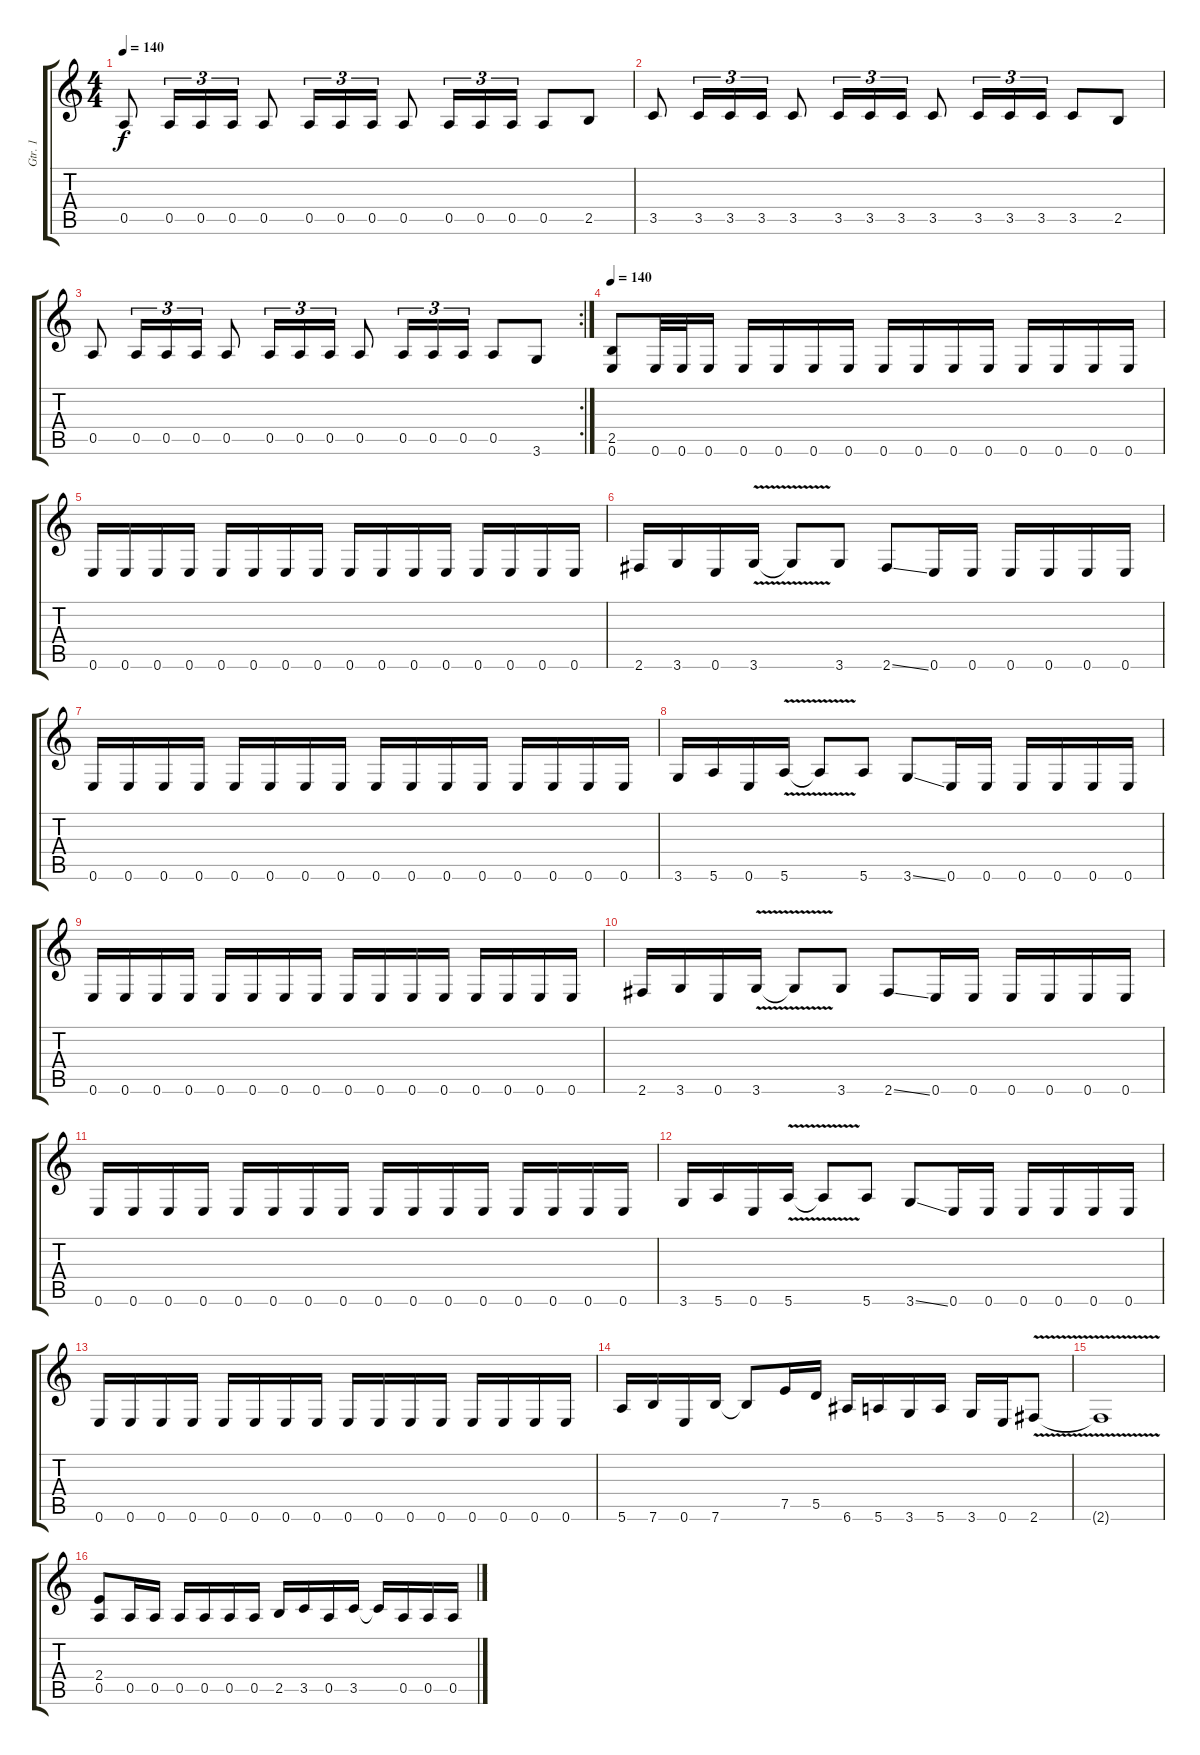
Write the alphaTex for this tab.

\track ("Gtr. 1" "Gtr. 1") {instrument distortionguitar}
\staff {score tabs}
\tuning (E4 B3 G3 D3 A2 E2) {hide}
\ts (4 4)
\tempo 140
\clef g2
\ks c
0.5.8{dy f} 0.5.16{tu (3 2)} 0.5.16{tu (3 2)} 0.5.16{tu (3 2)} 0.5.8 0.5.16{tu (3 2)} 0.5.16{tu (3 2)} 0.5.16{tu (3 2)} 0.5.8 0.5.16{tu (3 2)} 0.5.16{tu (3 2)} 0.5.16{tu (3 2)} 0.5.8 2.5.8 |
3.5.8 3.5.16{tu (3 2)} 3.5.16{tu (3 2)} 3.5.16{tu (3 2)} 3.5.8 3.5.16{tu (3 2)} 3.5.16{tu (3 2)} 3.5.16{tu (3 2)} 3.5.8 3.5.16{tu (3 2)} 3.5.16{tu (3 2)} 3.5.16{tu (3 2)} 3.5.8 2.5.8 |
\rc 2
0.5.8 0.5.16{tu (3 2)} 0.5.16{tu (3 2)} 0.5.16{tu (3 2)} 0.5.8 0.5.16{tu (3 2)} 0.5.16{tu (3 2)} 0.5.16{tu (3 2)} 0.5.8 0.5.16{tu (3 2)} 0.5.16{tu (3 2)} 0.5.16{tu (3 2)} 0.5.8 3.6.8 |
\tempo 140
(2.5 0.6).8 0.6.32 0.6.32 0.6.16 0.6.16 0.6.16 0.6.16 0.6.16 0.6.16 0.6.16 0.6.16 0.6.16 0.6.16 0.6.16 0.6.16 0.6.16 |
0.6.16 0.6.16 0.6.16 0.6.16 0.6.16 0.6.16 0.6.16 0.6.16 0.6.16 0.6.16 0.6.16 0.6.16 0.6.16 0.6.16 0.6.16 0.6.16 |
2.6.16 3.6.16 0.6.16 3.6{v}.16 3.6{t}.8 3.6.8 2.6{ss}.8 0.6.16 0.6.16 0.6.16 0.6.16 0.6.16 0.6.16 |
0.6.16 0.6.16 0.6.16 0.6.16 0.6.16 0.6.16 0.6.16 0.6.16 0.6.16 0.6.16 0.6.16 0.6.16 0.6.16 0.6.16 0.6.16 0.6.16 |
3.6.16 5.6.16 0.6.16 5.6{v}.16 5.6{t}.8 5.6.8 3.6{ss}.8 0.6.16 0.6.16 0.6.16 0.6.16 0.6.16 0.6.16 |
0.6.16 0.6.16 0.6.16 0.6.16 0.6.16 0.6.16 0.6.16 0.6.16 0.6.16 0.6.16 0.6.16 0.6.16 0.6.16 0.6.16 0.6.16 0.6.16 |
2.6.16 3.6.16 0.6.16 3.6{v}.16 3.6{t}.8 3.6.8 2.6{ss}.8 0.6.16 0.6.16 0.6.16 0.6.16 0.6.16 0.6.16 |
0.6.16 0.6.16 0.6.16 0.6.16 0.6.16 0.6.16 0.6.16 0.6.16 0.6.16 0.6.16 0.6.16 0.6.16 0.6.16 0.6.16 0.6.16 0.6.16 |
3.6.16 5.6.16 0.6.16 5.6{v}.16 5.6{t}.8 5.6.8 3.6{ss}.8 0.6.16 0.6.16 0.6.16 0.6.16 0.6.16 0.6.16 |
0.6.16 0.6.16 0.6.16 0.6.16 0.6.16 0.6.16 0.6.16 0.6.16 0.6.16 0.6.16 0.6.16 0.6.16 0.6.16 0.6.16 0.6.16 0.6.16 |
5.6.16 7.6.16 0.6.16 7.6.16 7.6{t}.8 7.5.16 5.5.16 6.6.16 5.6.16 3.6.16 5.6.16 3.6.16 0.6.16 2.6{v}.8 |
2.6{t}.1 |
(2.4 0.5).8 0.5.16 0.5.16 0.5.16 0.5.16 0.5.16 0.5.16 2.5.16 3.5.16 0.5.16 3.5.16 3.5{t}.16 0.5.16 0.5.16 0.5.16
